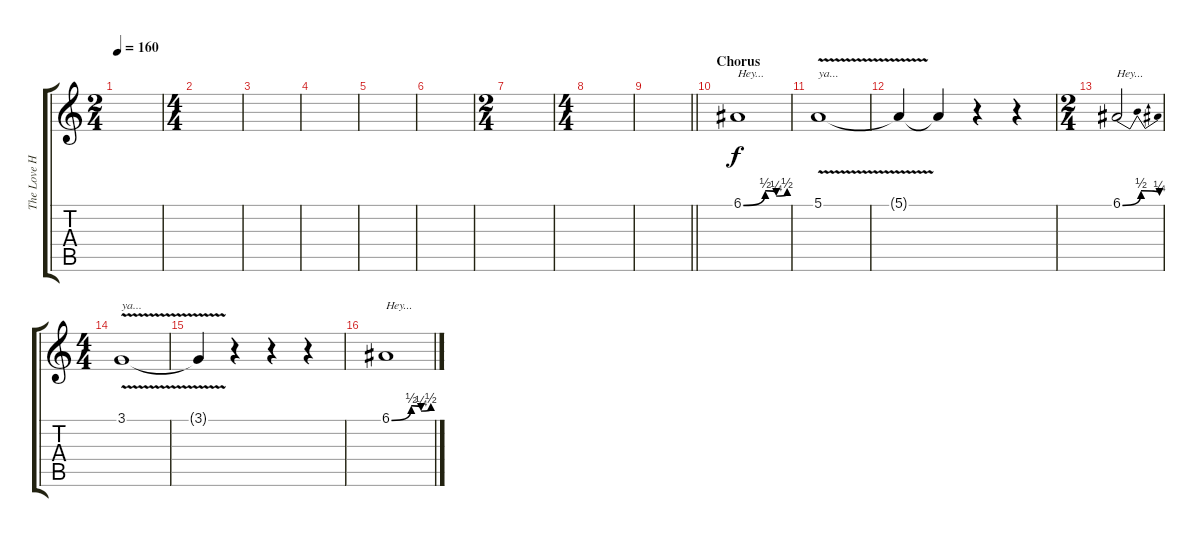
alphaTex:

\track ("The Love Haters(Voice)" "The Love H") {instrument choiraahs}
\staff {score tabs}
\tuning (E4 B3 G3 D3 A2 E2) {hide}
\ts (2 4)
\tempo 160
\clef g2
\ks c
|
\ts (4 4)
|
|
|
|
|
\ts (2 4)
|
\ts (4 4)
|
\barLineRight lightlight
|
\section ("" "Chorus")
6.1{be (custom 0 0 30 2 45 1 60 2)}.1{txt "Hey..."} |
5.1{v}.1{txt "ya..."} |
5.1{t}.4 5.1{t}.4 r.4 r.4 |
\ts (2 4)
6.1{be (bendrelease 0 0 30 2 30 2 60 1)}.2{txt "Hey..."} |
\ts (4 4)
3.1{v}.1{txt "ya..."} |
3.1{t}.4 r.4 r.4 r.4 |
6.1{be (custom 0 0 30 2 45 1 60 2)}.1{txt "Hey..."}
